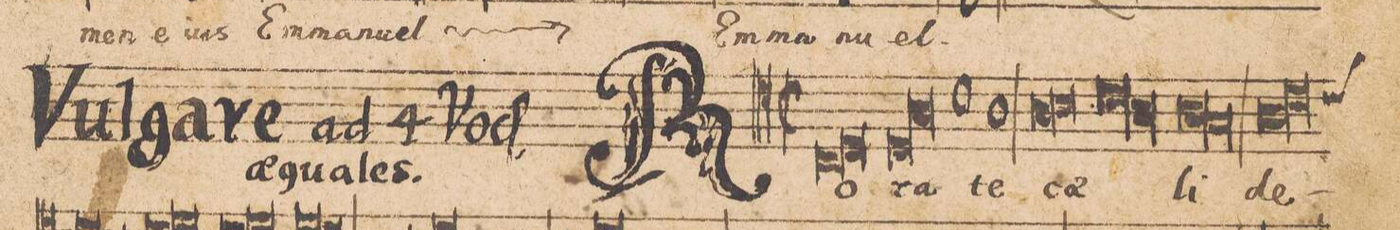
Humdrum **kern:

**kern	**text	**text
*I"[TENOR.]	*	*
*clefC4	*	*
*k[]	*	*
*met(c|)	*	*
*M2/1	*	*
*all\right	*	*
*lig	*	*
1C	Ro-	.
1D	.	.
*Xlig	*	*
=2-	=2-	=2-
*lig	*	*
1D	-ra-	.
1A	.	.
*Xlig	*	*
=3-	=3-	=3-
1c	.	.
1A	-te	.
=4-	=4-	=4-
*lig	*	*
1A	cae-	.
1B	.	.
*Xlig	*	*
=5-	=5-	=5-
*lig	*	*
1c	.	.
1A	.	.
*Xlig	*	*
=6-	=6-	=6-
*lig	*	*
1A	-li	.
1G	.	.
*Xlig	*	*
=7-	=7-	=7-
*lig	*	*
1A	de-	.
*custos:c	*	*
1c	.	.
*Xlig	*	*
=8-	=8-	=8-
*-	*-	*-
